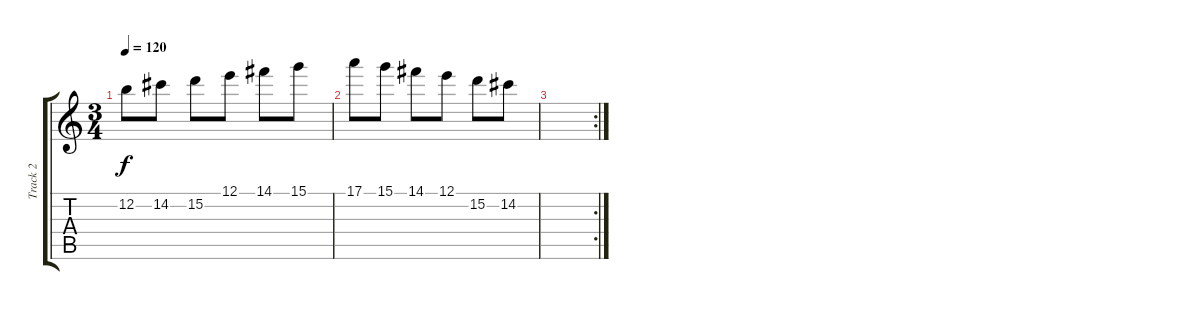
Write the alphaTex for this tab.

\track ("Track 2" "Track 2") {instrument overdrivenguitar}
\staff {score tabs}
\tuning (E4 B3 G3 D3 A2 D2) {hide}
\ts (3 4)
\tempo 120
\clef g2
\ks c
12.2.8{dy f} 14.2.8 15.2.8 12.1.8 14.1.8 15.1.8 |
17.1.8 15.1.8 14.1.8 12.1.8 15.2.8 14.2.8 |
\rc 2
